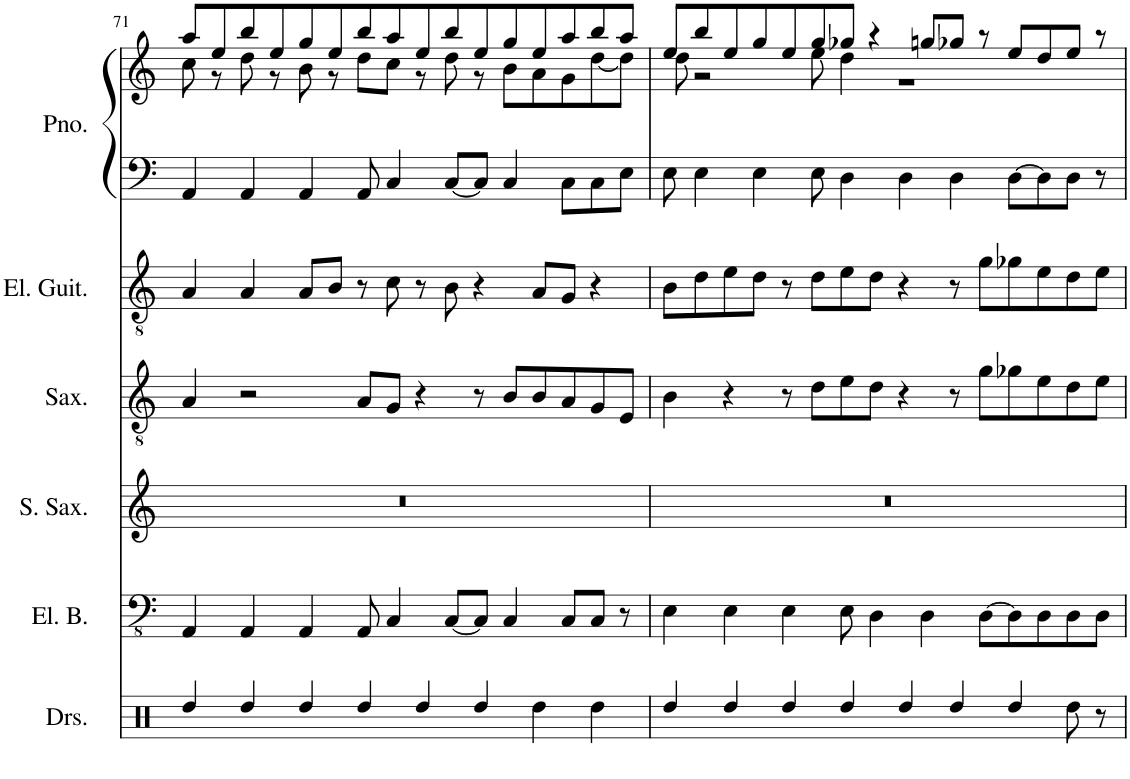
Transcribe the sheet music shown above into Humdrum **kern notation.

**kern	**kern	**kern	**kern	**kern	**kern	**kern
*part6	*part5	*part4	*part3	*part2	*part1	*part1
*staff7	*staff6	*staff5	*staff4	*staff3	*staff2	*staff1
*I"Drumset	*I"Electric Bass	*I"Soprano Saxophone	*I"Saxophone	*I"Electric Guitar	*I"Piano	*
*I'Drs.	*I'El. B.	*I'S. Sax.	*I'Sax.	*I'El. Guit.	*I'Pno.	*
!!LO:PB:g=z
*clefX	*clefFv4	*clefG2	*clefGv2	*clefGv2	*clefF4	*clefG2
*	*	*ITrd1c2	*ITrd8c14	*	*	*
*k[]	*k[]	*k[]	*k[]	*k[]	*k[]	*k[]
*M16/8	*M16/8	*M16/8	*M16/8	*M16/8	*M16/8	*M16/8
=71	=71	=71	=71	=71	=71	=71
*	*	*	*	*	*	*^
4Rdd/	4AAA/	0r	4A/	4A/	4AA/	8aa/L	8cc\
.	.	.	.	.	.	8ee/	8r
4Rdd/	4AAA/	.	2r	4A/	4AA/	8bb/	8dd\
.	.	.	.	.	.	8ee/	8r
4Rdd/	4AAA/	.	.	8A/L	4AA/	8gg/	8b\
.	.	.	.	8B/J	.	8ee/	8r
4Rdd/	8AAA/	.	8A/L	8r	8AA/	8bb/	8dd\L
.	4CC/	.	8G/J	8c\	4C/	8aa/	8cc\J
4Rdd/	.	.	4r	8r	.	8ee/	8r
.	[8CC/L	.	.	8B\	[8C/L	8bb/	8dd\
4Rdd/	8CC/J]	.	8r	4r	8C/J]	8ee/	8r
.	4CC/	.	8B/L	.	4C/	8gg/	8b\L
4Rdd\	.	.	8B/	8A/L	.	8ee/	8a\
.	8CC/L	.	8A/	8G/J	8C\L	8aa/	8g\
4Rdd\	8CC/J	.	8G/	4r	8C\	8bb/	[8dd\
.	8r	.	8E/J	.	8E\J	8aa/J	8dd\J]
=72	=72	=72	=72	=72	=72	=72	=72
4Rdd/	4EE\	0r	4B\	8B\L	8E\	8ee/L	8dd\
.	.	.	.	8d\	4E\	8bb/	2r
4Rdd/	4EE\	.	4r	8e\	.	8ee/	.
.	.	.	.	8d\J	4E\	8gg/	.
4Rdd/	4EE\	.	8r	8r	.	8ee/	.
.	.	.	8d\L	8d\L	8E\	8gg/	8ee\
4Rdd/	8EE\	.	8e\	8e\	4D\	8gg-X/J	4dd\
.	4DD\	.	8d\J	8d\J	.	4r	.
4Rdd/	.	.	4r	4r	4D\	.	1r
.	4DD\	.	.	.	.	8ggn/L	.
4Rdd/	.	.	8r	8r	4D\	8gg-X/J	.
.	[8DD\L	.	8g\L	8g\L	.	8r	.
4Rdd/	8DD\]	.	8g-X\	8g-X\	[8D\L	8ee/L	.
.	8DD\	.	8e\	8e\	8D\]	8dd/	.
8Rdd\	8DD\	.	8d\	8d\	8D\J	8ee/J	.
8r	8DD\J	.	8e\J	8e\J	8r	8r	.
*	*	*	*	*	*	*v	*v
=	=	=	=	=	=	=
*-	*-	*-	*-	*-	*-	*-
